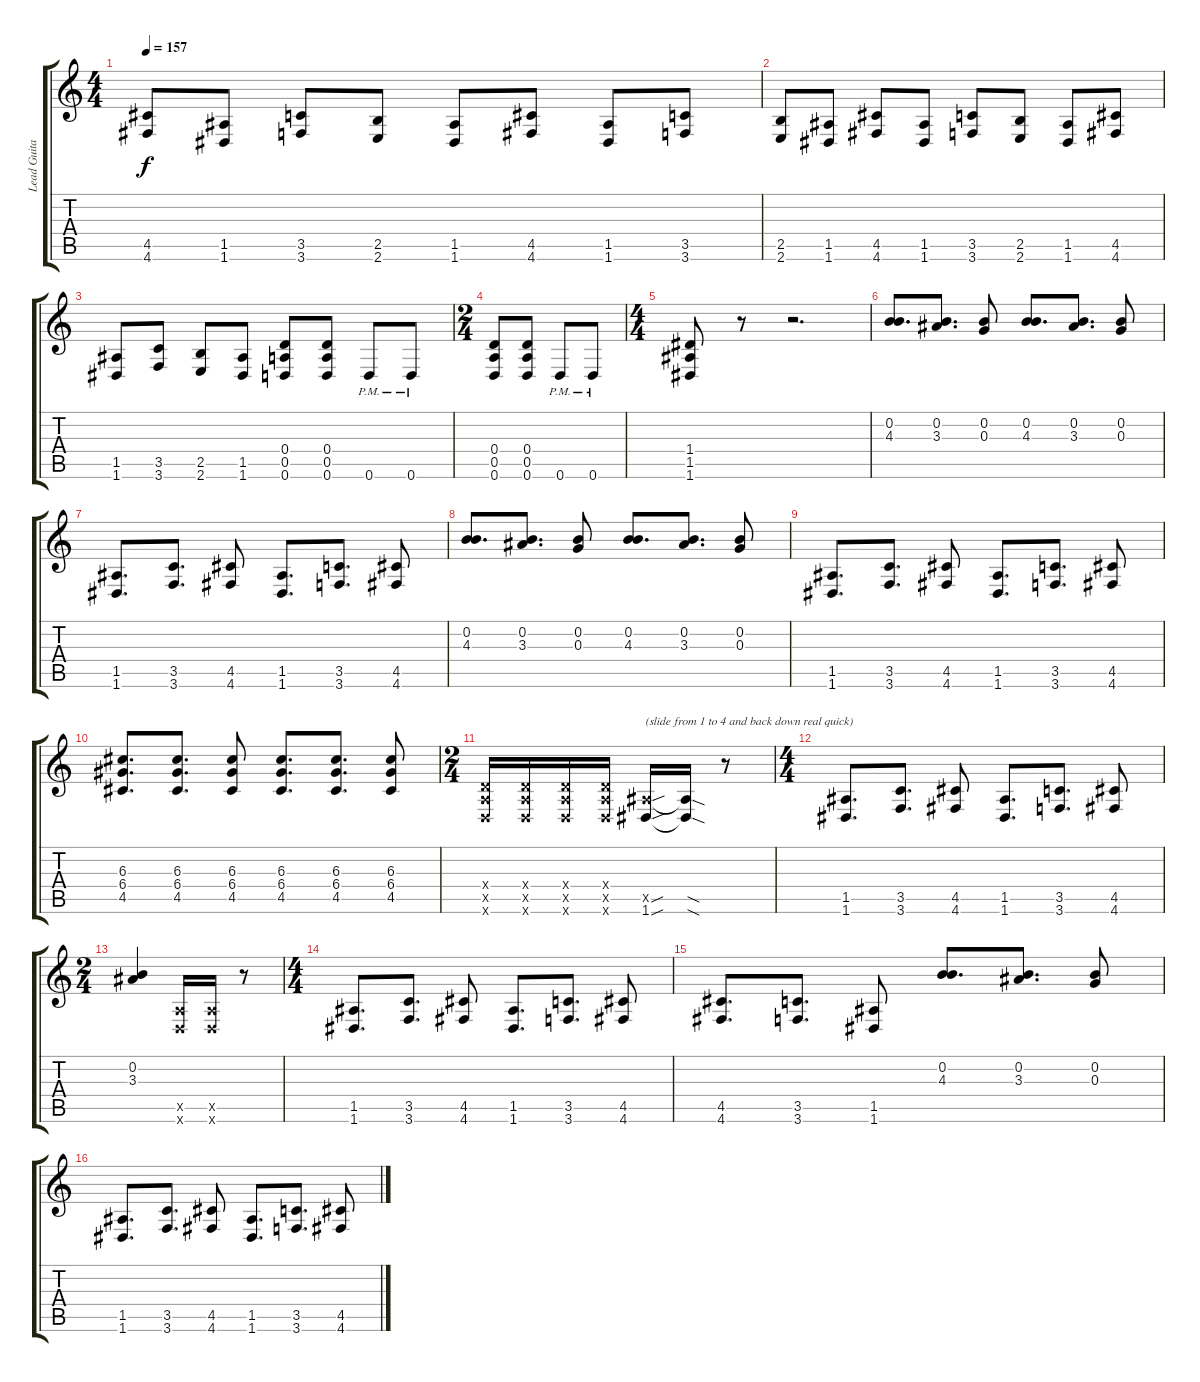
\track ("Lead Guitar" "Lead Guita") {instrument overdrivenguitar}
\staff {score tabs}
\tuning (E4 B3 G3 D3 A2 D2) {hide}
\ts (4 4)
\tempo 157
\clef g2
\ks c
(4.5 4.6).8{dy f} (1.5 1.6).8 (3.5 3.6).8 (2.5 2.6).8 (1.5 1.6).8 (4.5 4.6).8 (1.5 1.6).8 (3.5 3.6).8 |
(2.5 2.6).8 (1.5 1.6).8 (4.5 4.6).8 (1.5 1.6).8 (3.5 3.6).8 (2.5 2.6).8 (1.5 1.6).8 (4.5 4.6).8 |
(1.5 1.6).8 (3.5 3.6).8 (2.5 2.6).8 (1.5 1.6).8 (0.4 0.5 0.6).8 (0.4 0.5 0.6).8 0.6{pm}.8 0.6{pm}.8 |
\ts (2 4)
(0.4 0.5 0.6).8 (0.4 0.5 0.6).8 0.6{pm}.8 0.6{pm}.8 |
\ts (4 4)
(1.4 1.5 1.6).8 r.8 r.2{d} |
(0.2 4.3).8{d} (0.2 3.3).8{d} (0.2 0.3).8 (0.2 4.3).8{d} (0.2 3.3).8{d} (0.2 0.3).8 |
(1.5 1.6).8{d} (3.5 3.6).8{d} (4.5 4.6).8 (1.5 1.6).8{d} (3.5 3.6).8{d} (4.5 4.6).8 |
(0.2 4.3).8{d} (0.2 3.3).8{d} (0.2 0.3).8 (0.2 4.3).8{d} (0.2 3.3).8{d} (0.2 0.3).8 |
(1.5 1.6).8{d} (3.5 3.6).8{d} (4.5 4.6).8 (1.5 1.6).8{d} (3.5 3.6).8{d} (4.5 4.6).8 |
(6.3 6.4 4.5).8{d} (6.3 6.4 4.5).8{d} (6.3 6.4 4.5).8 (6.3 6.4 4.5).8{d} (6.3 6.4 4.5).8{d} (6.3 6.4 4.5).8 |
\ts (2 4)
(0.4{x} 0.5{x} 0.6{x}).16 (0.4{x} 0.5{x} 0.6{x}).16 (0.4{x} 0.5{x} 0.6{x}).16 (0.4{x} 0.5{x} 0.6{x}).16 (1.5{sou x} 1.6{sou}).16{txt "(slide from 1 to 4 and back down real quick)"} (1.5{sod t} 1.6{sod t}).16 r.8 |
\ts (4 4)
(1.5 1.6).8{d} (3.5 3.6).8{d} (4.5 4.6).8 (1.5 1.6).8{d} (3.5 3.6).8{d} (4.5 4.6).8 |
\ts (2 4)
(0.2 3.3).4 (0.5{x} 0.6{x}).16 (0.5{x} 0.6{x}).16 r.8 |
\ts (4 4)
(1.5 1.6).8{d} (3.5 3.6).8{d} (4.5 4.6).8 (1.5 1.6).8{d} (3.5 3.6).8{d} (4.5 4.6).8 |
(4.5 4.6).8{d} (3.5 3.6).8{d} (1.5 1.6).8 (0.2 4.3).8{d} (0.2 3.3).8{d} (0.2 0.3).8 |
(1.5 1.6).8{d} (3.5 3.6).8{d} (4.5 4.6).8 (1.5 1.6).8{d} (3.5 3.6).8{d} (4.5 4.6).8
